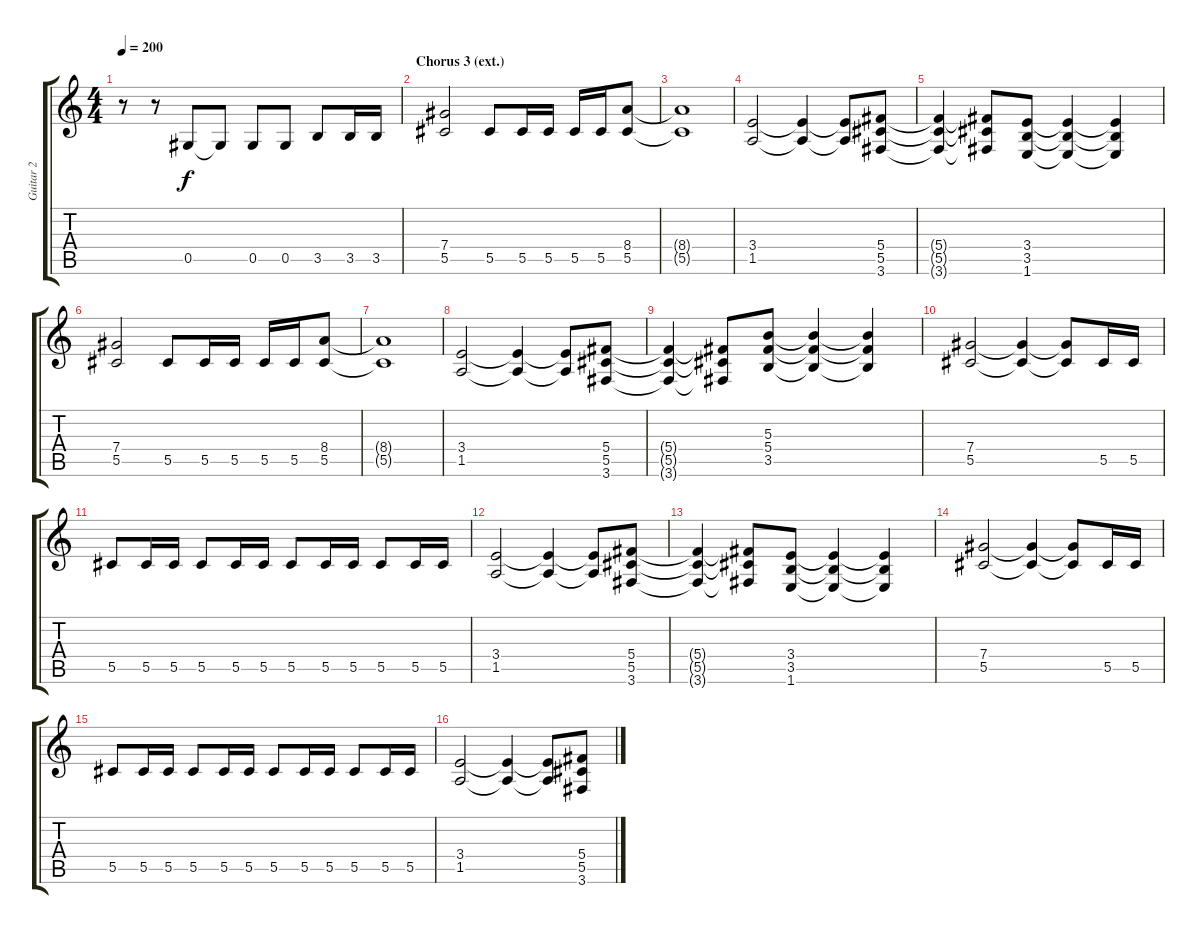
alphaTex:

\track ("Guitar 2" "Guitar 2") {instrument distortionguitar}
\staff {score tabs}
\tuning (Eb4 Bb3 Gb3 Db3 Ab2 Eb2) {hide}
\ts (4 4)
\tempo 200
\clef g2
\ks c
r.8{dy f} r.8 0.5.8 0.5{t}.8 0.5.8 0.5.8 3.5.8 3.5.16 3.5.16 |
\section ("" "Chorus 3 (ext.)")
(7.4 5.5).2 5.5.8 5.5.16 5.5.16 5.5.16 5.5.16 (8.4 5.5).8 |
(8.4{t} 5.5{t}).1 |
(3.4 1.5).2 (3.4{t} 1.5{t}).4 (3.4{t} 1.5{t}).8 (5.4 5.5 3.6).8 |
(5.4{t} 5.5{t} 3.6{t}).4 (5.4{t} 5.5{t} 3.6{t}).8 (3.4 3.5 1.6).8 (3.4{t} 3.5{t} 1.6{t}).4 (3.4{t} 3.5{t} 1.6{t}).4 |
(7.4 5.5).2 5.5.8 5.5.16 5.5.16 5.5.16 5.5.16 (8.4 5.5).8 |
(8.4{t} 5.5{t}).1 |
(3.4 1.5).2 (3.4{t} 1.5{t}).4 (3.4{t} 1.5{t}).8 (5.4 5.5 3.6).8 |
(5.4{t} 5.5{t} 3.6{t}).4 (5.4{t} 5.5{t} 3.6{t}).8 (5.3 5.4 3.5).8 (5.3{t} 5.4{t} 3.5{t}).4 (5.3{t} 5.4{t} 3.5{t}).4 |
(7.4 5.5).2 (7.4{t} 5.5{t}).4 (7.4{t} 5.5{t}).8 5.5.16 5.5.16 |
5.5.8 5.5.16 5.5.16 5.5.8 5.5.16 5.5.16 5.5.8 5.5.16 5.5.16 5.5.8 5.5.16 5.5.16 |
(3.4 1.5).2 (3.4{t} 1.5{t}).4 (3.4{t} 1.5{t}).8 (5.4 5.5 3.6).8 |
(5.4{t} 5.5{t} 3.6{t}).4 (5.4{t} 5.5{t} 3.6{t}).8 (3.4 3.5 1.6).8 (3.4{t} 3.5{t} 1.6{t}).4 (3.4{t} 3.5{t} 1.6{t}).4 |
(7.4 5.5).2 (7.4{t} 5.5{t}).4 (7.4{t} 5.5{t}).8 5.5.16 5.5.16 |
5.5.8 5.5.16 5.5.16 5.5.8 5.5.16 5.5.16 5.5.8 5.5.16 5.5.16 5.5.8 5.5.16 5.5.16 |
(3.4 1.5).2 (3.4{t} 1.5{t}).4 (3.4{t} 1.5{t}).8 (5.4 5.5 3.6).8
